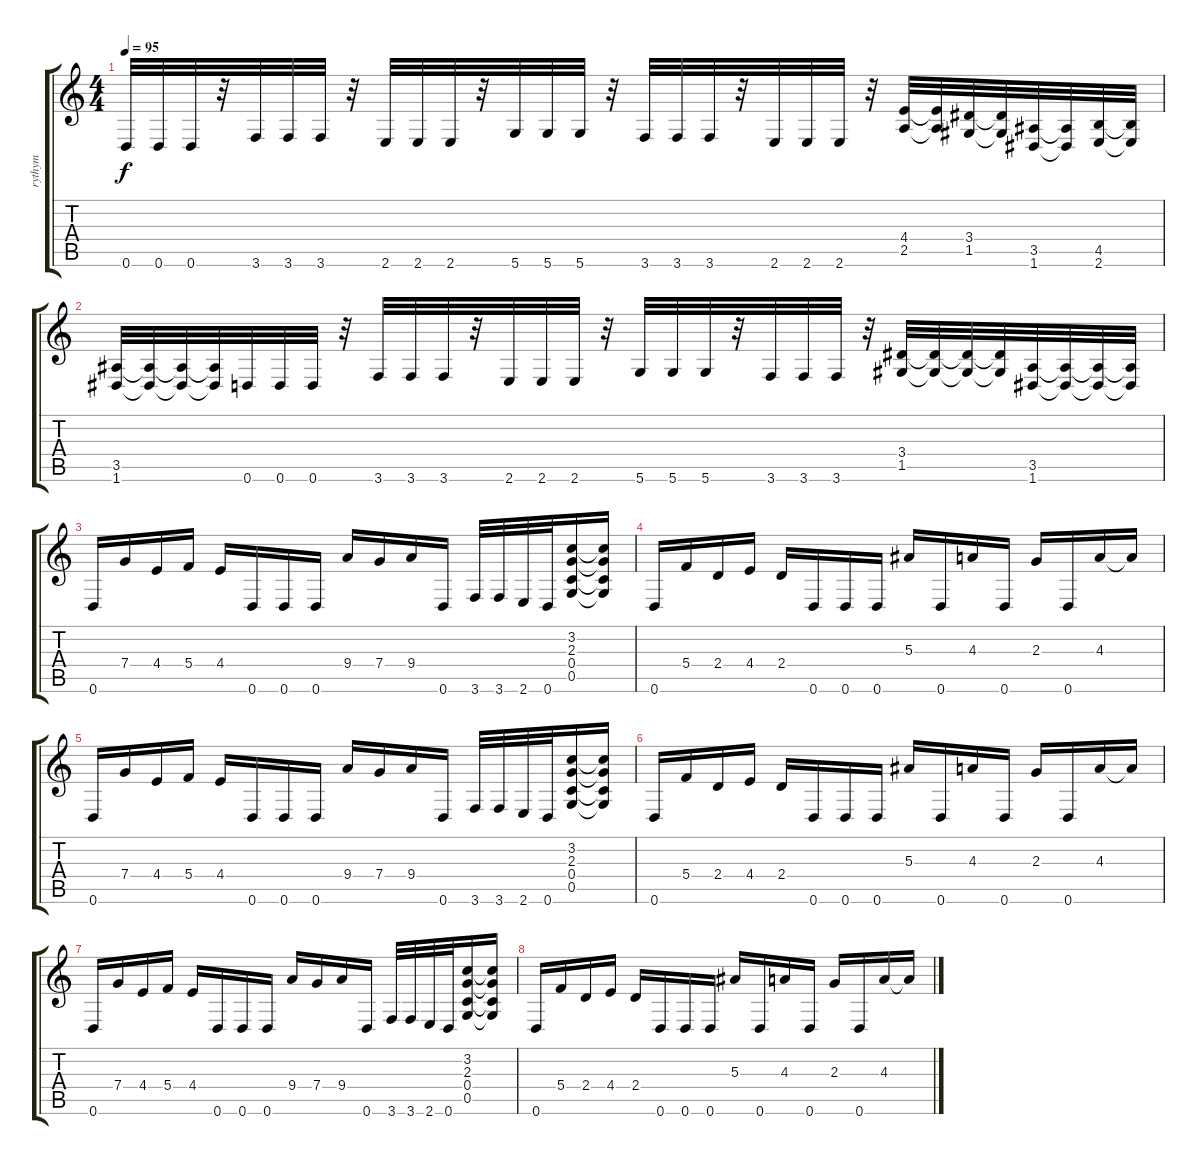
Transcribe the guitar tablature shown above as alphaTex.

\track ("rythym" "rythym") {instrument distortionguitar}
\staff {score tabs}
\tuning (D4 A3 F3 C3 G2 D2) {hide}
\ts (4 4)
\tempo 95
\clef g2
\ks c
0.6.32{dy f} 0.6.32 0.6.32 r.32 3.6.32 3.6.32 3.6.32 r.32 2.6.32 2.6.32 2.6.32 r.32 5.6.32 5.6.32 5.6.32 r.32 3.6.32 3.6.32 3.6.32 r.32 2.6.32 2.6.32 2.6.32 r.32 (4.4 2.5).32 (4.4{t} 2.5{t}).32 (3.4 1.5).32 (3.4{t} 1.5{t}).32 (3.5 1.6).32 (3.5{t} 1.6{t}).32 (4.5 2.6).32 (4.5{t} 2.6{t}).32 |
(3.5 1.6).32 (3.5{t} 1.6{t}).32 (3.5{t} 1.6{t}).32 (3.5{t} 1.6{t}).32 0.6.32 0.6.32 0.6.32 r.32 3.6.32 3.6.32 3.6.32 r.32 2.6.32 2.6.32 2.6.32 r.32 5.6.32 5.6.32 5.6.32 r.32 3.6.32 3.6.32 3.6.32 r.32 (3.4 1.5).32 (3.4{t} 1.5{t}).32 (3.4{t} 1.5{t}).32 (3.4{t} 1.5{t}).32 (3.5 1.6).32 (3.5{t} 1.6{t}).32 (3.5{t} 1.6{t}).32 (3.5{t} 1.6{t}).32 |
0.6.16 7.4.16 4.4.16 5.4.16 4.4.16 0.6.16 0.6.16 0.6.16 9.4.16 7.4.16 9.4.16 0.6.16 3.6.32 3.6.32 2.6.32 0.6.32 (3.2 2.3 0.4 0.5).16 (3.2{t} 2.3{t} 0.4{t} 0.5{t}).16 |
0.6.16 5.4.16 2.4.16 4.4.16 2.4.16 0.6.16 0.6.16 0.6.16 5.3.16 0.6.16 4.3.16 0.6.16 2.3.16 0.6.16 4.3.16 4.3{t}.16 |
0.6.16 7.4.16 4.4.16 5.4.16 4.4.16 0.6.16 0.6.16 0.6.16 9.4.16 7.4.16 9.4.16 0.6.16 3.6.32 3.6.32 2.6.32 0.6.32 (3.2 2.3 0.4 0.5).16 (3.2{t} 2.3{t} 0.4{t} 0.5{t}).16 |
0.6.16 5.4.16 2.4.16 4.4.16 2.4.16 0.6.16 0.6.16 0.6.16 5.3.16 0.6.16 4.3.16 0.6.16 2.3.16 0.6.16 4.3.16 4.3{t}.16 |
0.6.16 7.4.16 4.4.16 5.4.16 4.4.16 0.6.16 0.6.16 0.6.16 9.4.16 7.4.16 9.4.16 0.6.16 3.6.32 3.6.32 2.6.32 0.6.32 (3.2 2.3 0.4 0.5).16 (3.2{t} 2.3{t} 0.4{t} 0.5{t}).16 |
0.6.16 5.4.16 2.4.16 4.4.16 2.4.16 0.6.16 0.6.16 0.6.16 5.3.16 0.6.16 4.3.16 0.6.16 2.3.16 0.6.16 4.3.16 4.3{t}.16
